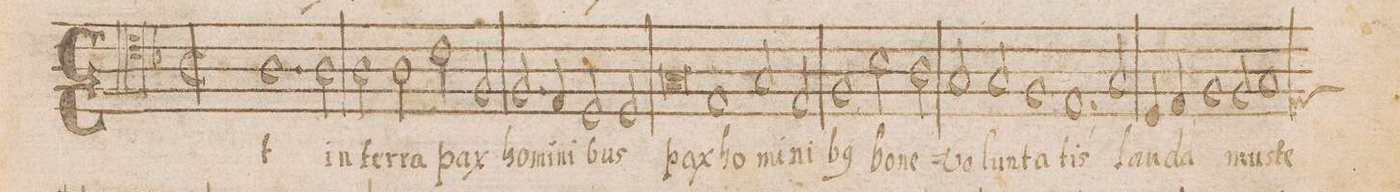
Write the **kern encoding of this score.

**kern	**text
*I"TENOR	*
*clefC4	*
*k[b-]	*
*met(C|)	*
*M2/1	*
1.A	Et
2A\	in
=2	=2
2A\	ter-
2A\	-ra
2c\	pax
2F/	ho-
=3	=3
2.F/	-mi-
4E/	-ni-
2D/	-bus
2D/	.
=4	=4
0G	pah
=5	=5
1E	ho-
2G/	-mi-
2E/	-ni-
=6	=6
1F	-b(us)
2B-\	bo-
2A\	-ne
=7	=7
2G/	vo-
2G/	-lun-
1F	-ta-
=8	=8
1.E	-tis
2G/	lau-
=9	=9
4D/	-da-
4E/	.
1F	.
2F/	-mus
=10	=10
*custos:E	*
1G	te
*-	*-
